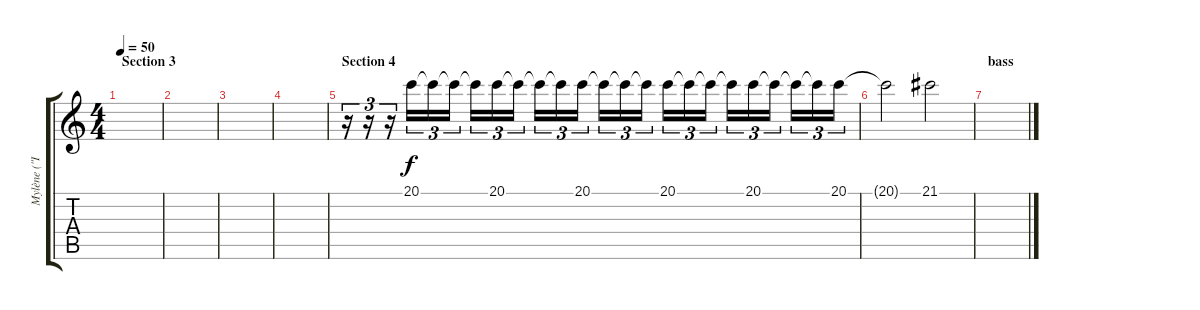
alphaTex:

\track ("Mylène (\"Innamoramento\")" "Mylène (\"I") {instrument pad7halo}
\staff {score tabs}
\tuning (E4 B3 G3 D3 A2 E2) {hide}
\ts (4 4)
\section ("" "Section 3")
\tempo 50
\clef g2
\ks c
|
|
|
|
\section ("" "Section 4")
r.16{tu (3 2)} r.16{tu (3 2)} r.16{tu (3 2)} 20.1.16{tu (3 2) volume 13} 20.1{t}.16{tu (3 2)} 20.1{t}.16{tu (3 2)} 20.1{t}.16{tu (3 2)} 20.1.16{tu (3 2)} 20.1{t}.16{tu (3 2)} 20.1{t}.16{tu (3 2)} 20.1{t}.16{tu (3 2)} 20.1.16{tu (3 2)} 20.1{t}.16{tu (3 2)} 20.1{t}.16{tu (3 2)} 20.1{t}.16{tu (3 2)} 20.1.16{tu (3 2)} 20.1{t}.16{tu (3 2)} 20.1{t}.16{tu (3 2)} 20.1{t}.16{tu (3 2)} 20.1.16{tu (3 2)} 20.1{t}.16{tu (3 2)} 20.1{t}.16{tu (3 2)} 20.1{t}.16{tu (3 2)} 20.1.16{tu (3 2)} |
20.1{t}.2 21.1.2 |
\section ("" "bass")
